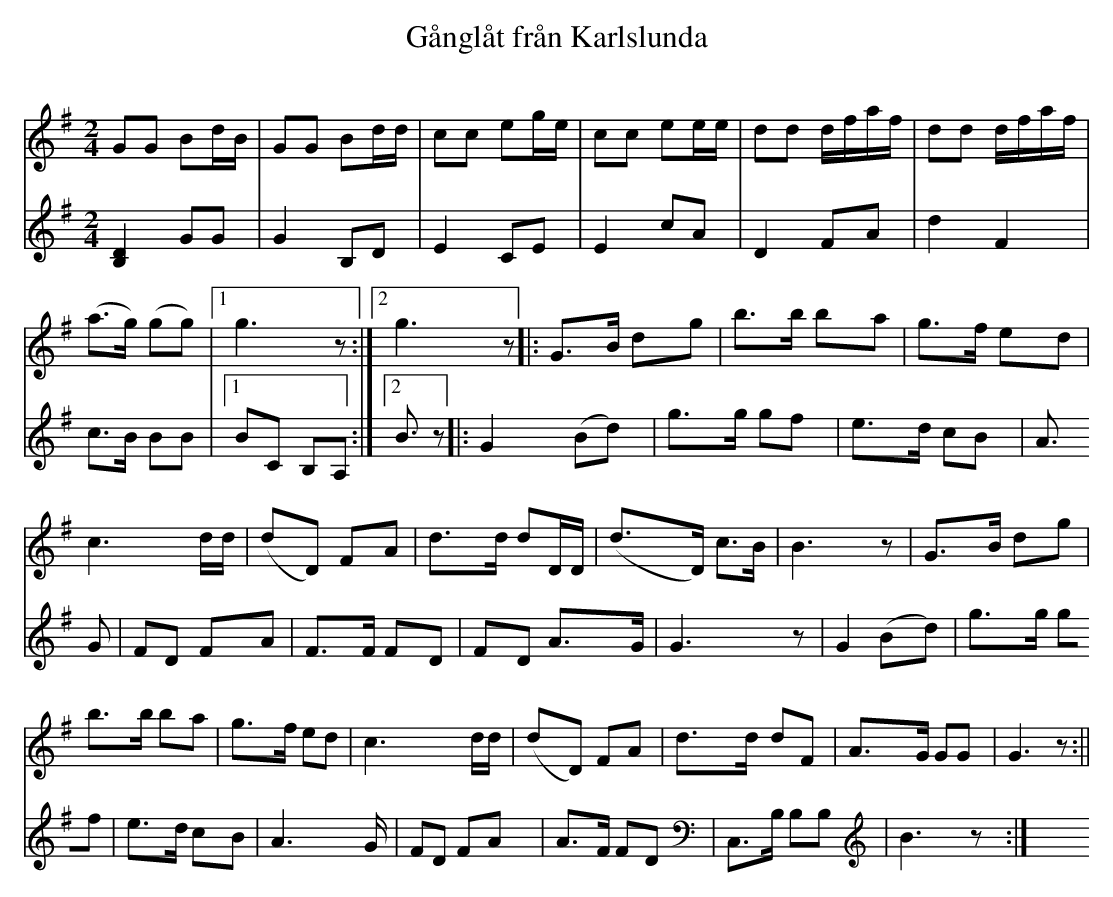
X:1
T: Gånglåt från Karlslunda
M: 2/4
L: 1/8
Q:
K:G % 1 sharps
GG Bd/2B/2|GG Bd/2d/2|cc eg/2e/2|cc ee/2e/2|dd d/2f/2a/2f/2|dd d/2f/2a/2f/2|
(a3/2g/2) (gg)|1g3 z:|2g3 z||:G3/2B/2 dg|b3/2b/2 ba|g3/2f/2 ed|
c3 d/2d/2|(dD) FA|d3/2d/2 dD/2D/2|(d3/2D/2) c3/2B/2|B3 z|G3/2B/2 dg|
b3/2b/2 ba|g3/2f/2 ed|c3 d/2d/2|(dD) FA|d3/2d/2 dF|A3/2G/2 GG|G3 z:||
V:2
[D2B,2] GG|G2 B,D|E2 CE|E2 cA|D2 FA|d2 F2|
c3/2B/2 BB|1BC B,A,:|2B3/2 z||:G2 (Bd)|g3/2g/2 gf|e3/2d/2 cB|
A3/2 G|FD FA|F3/2F/2 FD|FD A3/2G/2|G3 z|G2 (Bd)|
g3/2g/2 gf|e3/2d/2 cB|A3 G/2|FD FA|A3/2F/2 FD|C,3/2B,/2 B,B,|B3 z:|
